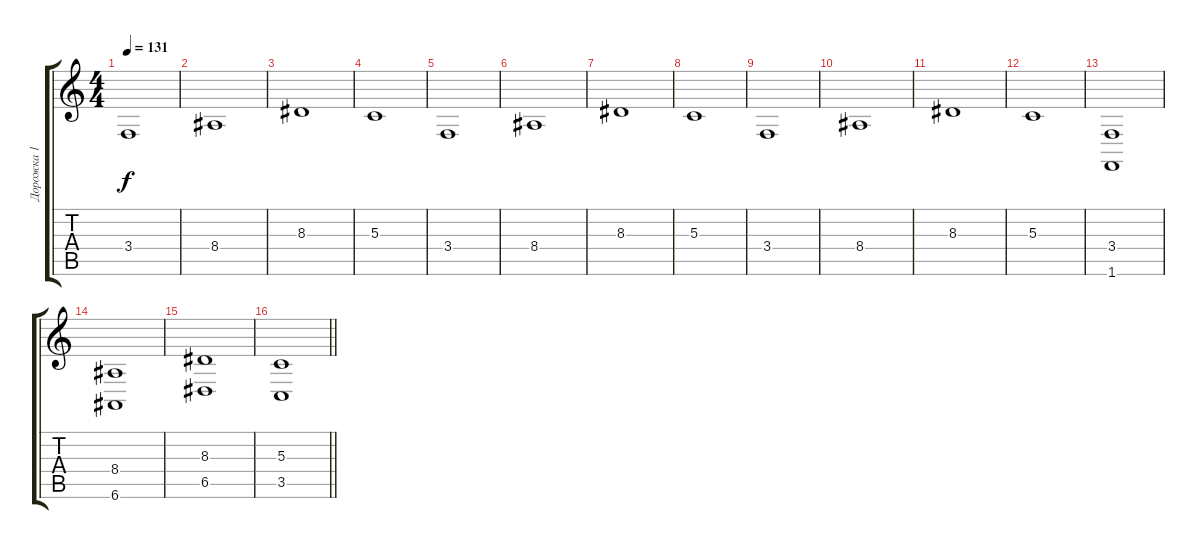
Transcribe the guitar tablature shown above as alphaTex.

\track ("Дорожка 1" "Дорожка 1") {instrument pad2warm}
\staff {score tabs}
\tuning (E4 B3 G3 D3 A2 E2) {hide}
\ts (4 4)
\tempo 131
\clef g2
\ks c
3.4.1{dy f} |
8.4.1 |
8.3.1 |
5.3.1 |
3.4.1 |
8.4.1 |
8.3.1 |
5.3.1 |
3.4.1 |
8.4.1 |
8.3.1 |
5.3.1 |
(3.4 1.6).1 |
(8.4 6.6).1 |
(8.3 6.5).1 |
\barLineRight lightlight
(5.3 3.5).1
